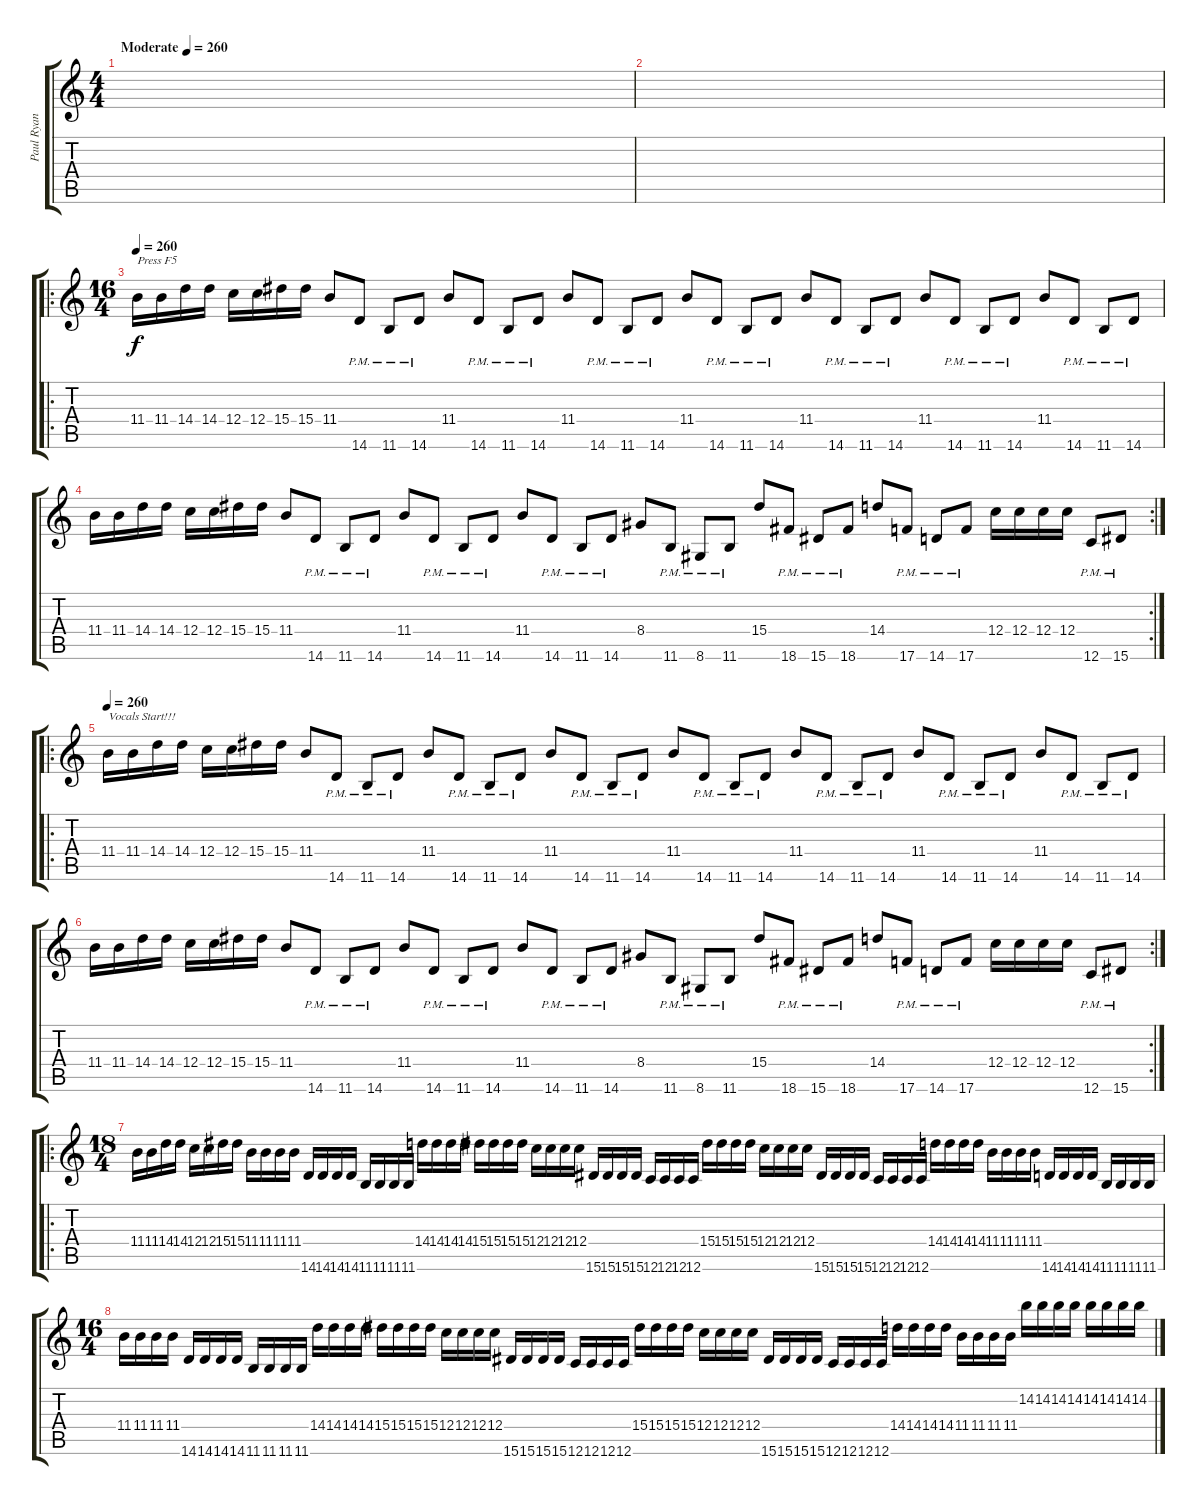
\track ("Paul Ryan" "Paul Ryan") {instrument distortionguitar}
\staff {score tabs}
\tuning (D4 A3 F3 C3 G2 C2) {hide}
\ts (4 4)
\tempo (260 "Moderate")
\tempo 140
\tempo (260 "Moderate")
\clef g2
\ks c
|
|
\ro
\ts (16 4)
\tempo 260
11.4.16{txt "Press F5" instrument distortionguitar} 11.4.16 14.4.16 14.4.16 12.4.16 12.4.16 15.4.16 15.4.16 11.4.8 14.6{pm}.8 11.6{pm}.8 14.6{pm}.8 11.4.8 14.6{pm}.8 11.6{pm}.8 14.6{pm}.8 11.4.8 14.6{pm}.8 11.6{pm}.8 14.6{pm}.8 11.4.8 14.6{pm}.8 11.6{pm}.8 14.6{pm}.8 11.4.8 14.6{pm}.8 11.6{pm}.8 14.6{pm}.8 11.4.8 14.6{pm}.8 11.6{pm}.8 14.6{pm}.8 11.4.8 14.6{pm}.8 11.6{pm}.8 14.6{pm}.8 |
\rc 2
11.4.16 11.4.16 14.4.16 14.4.16 12.4.16 12.4.16 15.4.16 15.4.16 11.4.8 14.6{pm}.8 11.6{pm}.8 14.6{pm}.8 11.4.8 14.6{pm}.8 11.6{pm}.8 14.6{pm}.8 11.4.8 14.6{pm}.8 11.6{pm}.8 14.6{pm}.8 8.4.8 11.6{pm}.8 8.6{pm}.8 11.6{pm}.8 15.4.8 18.6{pm}.8 15.6{pm}.8 18.6{pm}.8 14.4.8 17.6{pm}.8 14.6{pm}.8 17.6{pm}.8 12.4.16 12.4.16 12.4.16 12.4.16 12.6{pm}.8 15.6{pm}.8 |
\ro
\tempo 260
11.4.16{txt "Vocals Start!!!" instrument distortionguitar} 11.4.16 14.4.16 14.4.16 12.4.16 12.4.16 15.4.16 15.4.16 11.4.8 14.6{pm}.8 11.6{pm}.8 14.6{pm}.8 11.4.8 14.6{pm}.8 11.6{pm}.8 14.6{pm}.8 11.4.8 14.6{pm}.8 11.6{pm}.8 14.6{pm}.8 11.4.8 14.6{pm}.8 11.6{pm}.8 14.6{pm}.8 11.4.8 14.6{pm}.8 11.6{pm}.8 14.6{pm}.8 11.4.8 14.6{pm}.8 11.6{pm}.8 14.6{pm}.8 11.4.8 14.6{pm}.8 11.6{pm}.8 14.6{pm}.8 |
\rc 2
11.4.16 11.4.16 14.4.16 14.4.16 12.4.16 12.4.16 15.4.16 15.4.16 11.4.8 14.6{pm}.8 11.6{pm}.8 14.6{pm}.8 11.4.8 14.6{pm}.8 11.6{pm}.8 14.6{pm}.8 11.4.8 14.6{pm}.8 11.6{pm}.8 14.6{pm}.8 8.4.8 11.6{pm}.8 8.6{pm}.8 11.6{pm}.8 15.4.8 18.6{pm}.8 15.6{pm}.8 18.6{pm}.8 14.4.8 17.6{pm}.8 14.6{pm}.8 17.6{pm}.8 12.4.16 12.4.16 12.4.16 12.4.16 12.6{pm}.8 15.6{pm}.8 |
\ro
\ts (18 4)
11.4.16 11.4.16 14.4.16 14.4.16 12.4.16 12.4.16 15.4.16 15.4.16 11.4.16 11.4.16 11.4.16 11.4.16 14.6.16 14.6.16 14.6.16 14.6.16 11.6.16 11.6.16 11.6.16 11.6.16 14.4.16 14.4.16 14.4.16 14.4.16 15.4.16 15.4.16 15.4.16 15.4.16 12.4.16 12.4.16 12.4.16 12.4.16 15.6.16 15.6.16 15.6.16 15.6.16 12.6.16 12.6.16 12.6.16 12.6.16 15.4.16 15.4.16 15.4.16 15.4.16 12.4.16 12.4.16 12.4.16 12.4.16 15.6.16 15.6.16 15.6.16 15.6.16 12.6.16 12.6.16 12.6.16 12.6.16 14.4.16 14.4.16 14.4.16 14.4.16 11.4.16 11.4.16 11.4.16 11.4.16 14.6.16 14.6.16 14.6.16 14.6.16 11.6.16 11.6.16 11.6.16 11.6.16 |
\ts (16 4)
11.4.16 11.4.16 11.4.16 11.4.16 14.6.16 14.6.16 14.6.16 14.6.16 11.6.16 11.6.16 11.6.16 11.6.16 14.4.16 14.4.16 14.4.16 14.4.16 15.4.16 15.4.16 15.4.16 15.4.16 12.4.16 12.4.16 12.4.16 12.4.16 15.6.16 15.6.16 15.6.16 15.6.16 12.6.16 12.6.16 12.6.16 12.6.16 15.4.16 15.4.16 15.4.16 15.4.16 12.4.16 12.4.16 12.4.16 12.4.16 15.6.16 15.6.16 15.6.16 15.6.16 12.6.16 12.6.16 12.6.16 12.6.16 14.4.16 14.4.16 14.4.16 14.4.16 11.4.16 11.4.16 11.4.16 11.4.16 14.2.16 14.2.16 14.2.16 14.2.16 14.2.16 14.2.16 14.2.16 14.2.16
